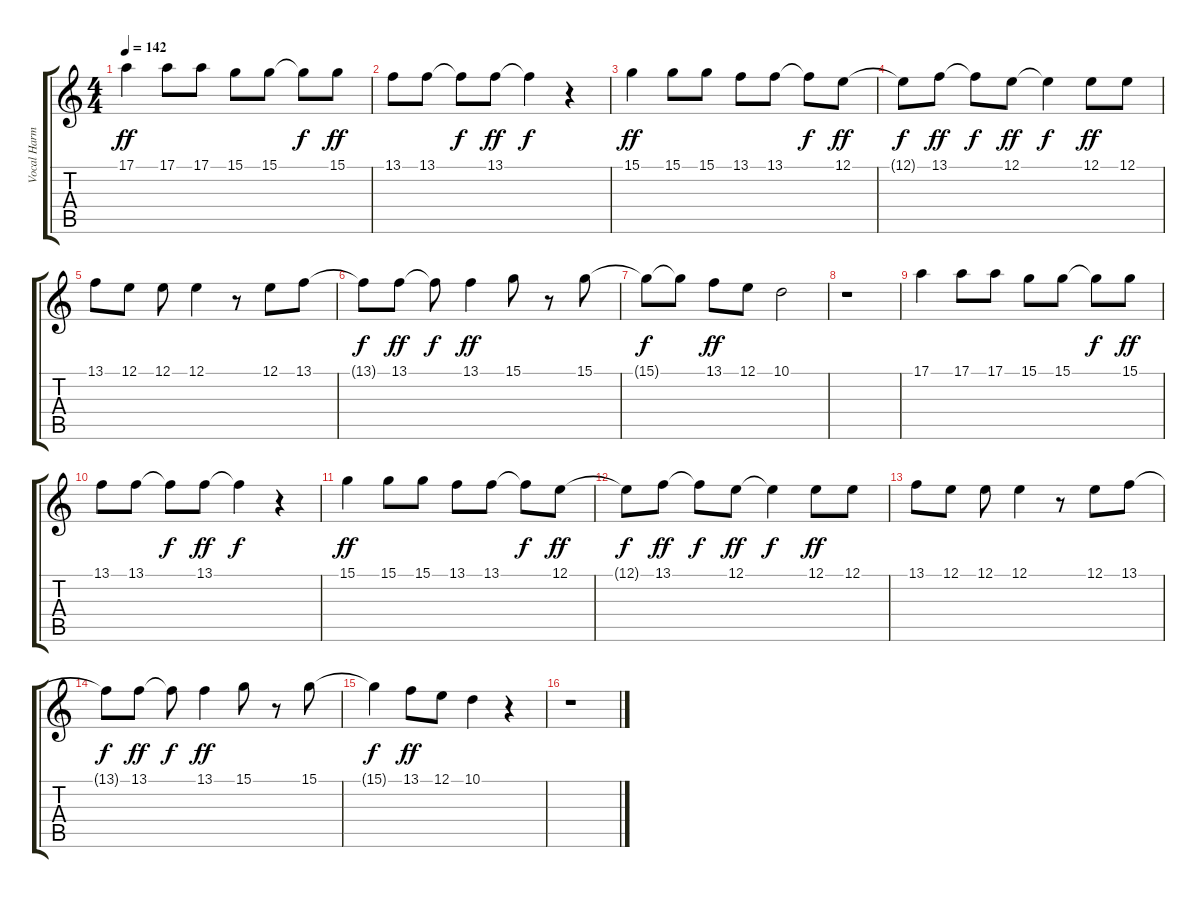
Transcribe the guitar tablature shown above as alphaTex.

\track ("Vocal Harmony" "Vocal Harm") {instrument choiraahs}
\staff {score tabs}
\tuning (E4 B3 G3 D3 A2 E2) {hide}
\ts (4 4)
\tempo 142
\clef g2
\ks c
17.1.4{dy ff} 17.1.8 17.1.8 15.1.8 15.1.8 15.1{t}.8{dy f} 15.1.8{dy ff} |
13.1.8 13.1.8 13.1{t}.8{dy f} 13.1.8{dy ff} 13.1{t}.4{dy f} r.4 |
15.1.4{dy ff} 15.1.8 15.1.8 13.1.8 13.1.8 13.1{t}.8{dy f} 12.1.8{dy ff} |
12.1{t}.8{dy f} 13.1.8{dy ff} 13.1{t}.8{dy f} 12.1.8{dy ff} 12.1{t}.4{dy f} 12.1.8{dy ff} 12.1.8 |
13.1.8 12.1.8 12.1.8 12.1.4 r.8 12.1.8 13.1.8 |
13.1{t}.8{dy f} 13.1.8{dy ff} 13.1{t}.8{dy f} 13.1.4{dy ff} 15.1.8 r.8 15.1.8 |
15.1{t}.8{dy f} 15.1{t}.8 13.1.8{dy ff} 12.1.8 10.1.2 |
r.1 |
17.1.4 17.1.8 17.1.8 15.1.8 15.1.8 15.1{t}.8{dy f} 15.1.8{dy ff} |
13.1.8 13.1.8 13.1{t}.8{dy f} 13.1.8{dy ff} 13.1{t}.4{dy f} r.4 |
15.1.4{dy ff} 15.1.8 15.1.8 13.1.8 13.1.8 13.1{t}.8{dy f} 12.1.8{dy ff} |
12.1{t}.8{dy f} 13.1.8{dy ff} 13.1{t}.8{dy f} 12.1.8{dy ff} 12.1{t}.4{dy f} 12.1.8{dy ff} 12.1.8 |
13.1.8 12.1.8 12.1.8 12.1.4 r.8 12.1.8 13.1.8 |
13.1{t}.8{dy f} 13.1.8{dy ff} 13.1{t}.8{dy f} 13.1.4{dy ff} 15.1.8 r.8 15.1.8 |
15.1{t}.4{dy f} 13.1.8{dy ff} 12.1.8 10.1.4 r.4 |
r.1
